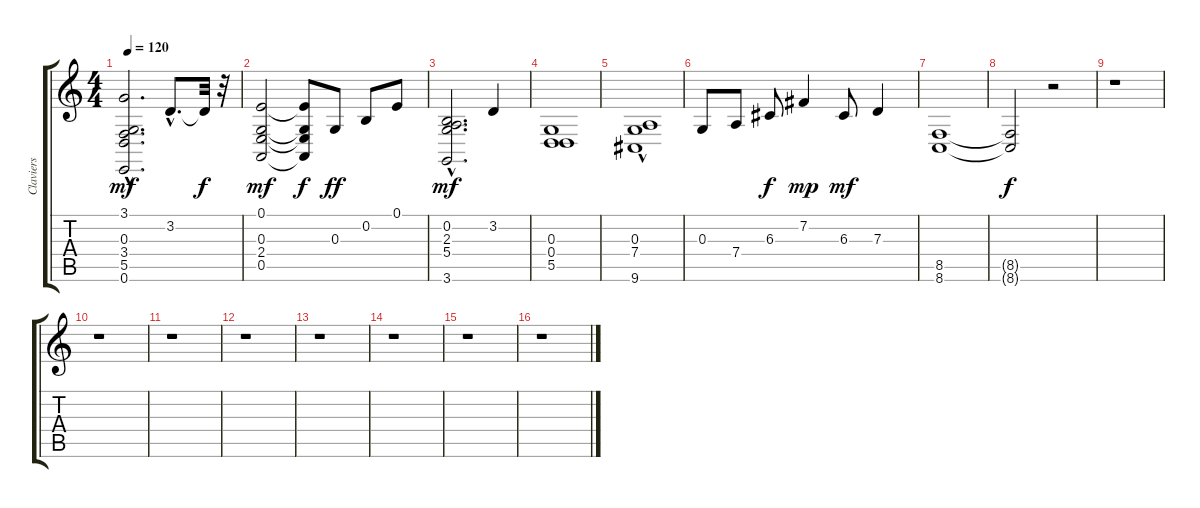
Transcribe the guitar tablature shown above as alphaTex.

\track ("Claviers" "Claviers") {instrument electricpiano1}
\staff {score tabs}
\tuning (E4 B3 G3 D3 A2 E2) {hide}
\ts (4 4)
\tempo 120
\clef g2
\ks c
(3.1 0.3 3.4{hac} 5.5 0.6).2{d dy mf instrument electricpiano1} 3.2{hac}.8{d} 3.2{t}.32{dy f} r.32 |
(0.1 0.3 2.4 0.5).2{dy mf} (0.1{t} 0.3{t} 2.4{t} 0.5{t}).8{dy f} 0.3.8{dy ff} 0.2.8 0.1.8 |
(0.2 2.3{hac} 5.4 3.6).2{d dy mf} 3.2.4 |
(0.3 0.4 5.5).1 |
(0.3{hac} 7.4 9.6).1 |
0.3.8 7.4.8 6.3.8{dy f} 7.2.4{dy mp} 6.3.8{dy mf} 7.3.4 |
(8.5 8.6).1 |
(8.5{t} 8.6{t}).2{dy f} r.2 |
r.1 |
r.1 |
r.1 |
r.1 |
r.1 |
r.1 |
r.1 |
r.1
